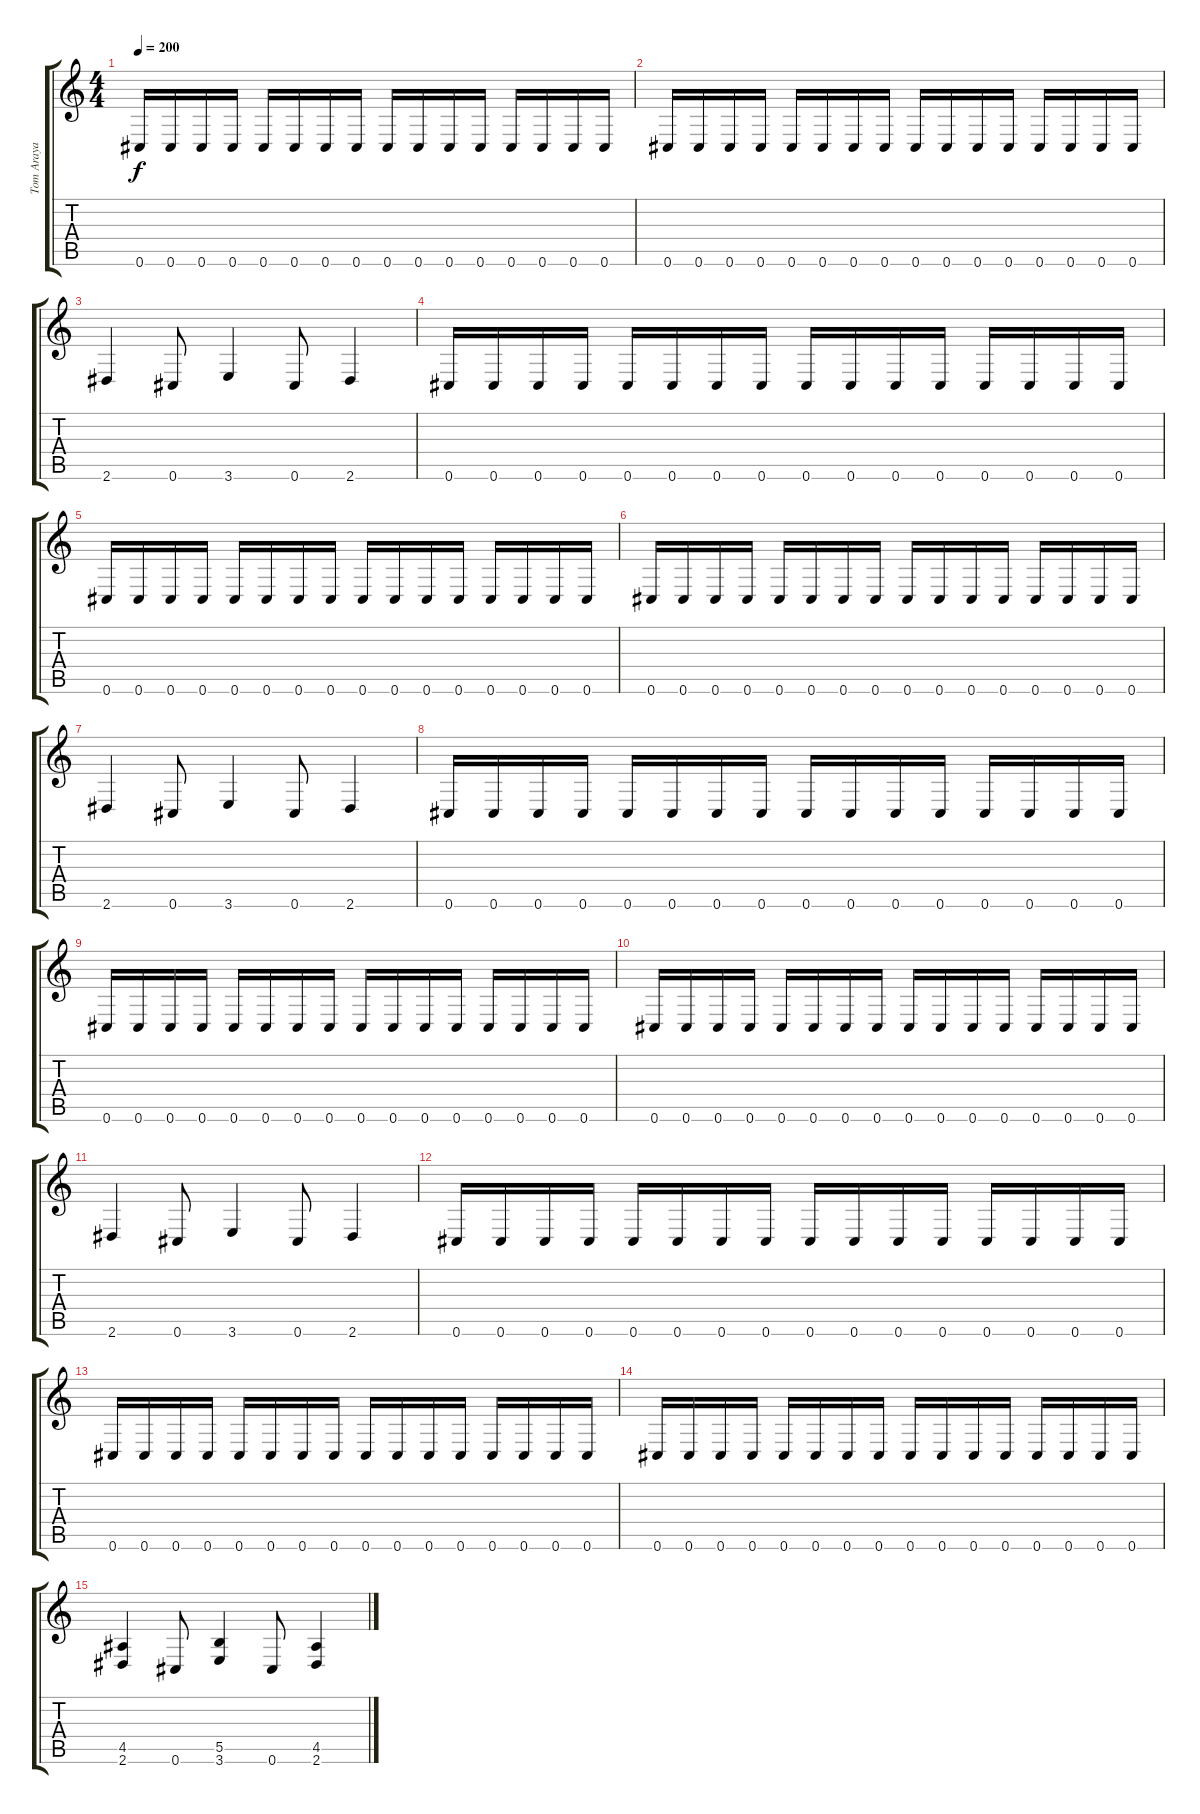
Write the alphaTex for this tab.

\track ("Tom Araya" "Tom Araya") {instrument electricbasspick}
\staff {score tabs}
\tuning (Db4 Ab3 E3 B2 Gb2 Db2) {hide}
\ts (4 4)
\tempo 200
\clef g2
\ks c
0.6.16{dy f} 0.6.16 0.6.16 0.6.16 0.6.16 0.6.16 0.6.16 0.6.16 0.6.16 0.6.16 0.6.16 0.6.16 0.6.16 0.6.16 0.6.16 0.6.16 |
0.6.16 0.6.16 0.6.16 0.6.16 0.6.16 0.6.16 0.6.16 0.6.16 0.6.16 0.6.16 0.6.16 0.6.16 0.6.16 0.6.16 0.6.16 0.6.16 |
2.6.4 0.6.8 3.6.4 0.6.8 2.6.4 |
0.6.16 0.6.16 0.6.16 0.6.16 0.6.16 0.6.16 0.6.16 0.6.16 0.6.16 0.6.16 0.6.16 0.6.16 0.6.16 0.6.16 0.6.16 0.6.16 |
0.6.16 0.6.16 0.6.16 0.6.16 0.6.16 0.6.16 0.6.16 0.6.16 0.6.16 0.6.16 0.6.16 0.6.16 0.6.16 0.6.16 0.6.16 0.6.16 |
0.6.16 0.6.16 0.6.16 0.6.16 0.6.16 0.6.16 0.6.16 0.6.16 0.6.16 0.6.16 0.6.16 0.6.16 0.6.16 0.6.16 0.6.16 0.6.16 |
2.6.4 0.6.8 3.6.4 0.6.8 2.6.4 |
0.6.16 0.6.16 0.6.16 0.6.16 0.6.16 0.6.16 0.6.16 0.6.16 0.6.16 0.6.16 0.6.16 0.6.16 0.6.16 0.6.16 0.6.16 0.6.16 |
0.6.16 0.6.16 0.6.16 0.6.16 0.6.16 0.6.16 0.6.16 0.6.16 0.6.16 0.6.16 0.6.16 0.6.16 0.6.16 0.6.16 0.6.16 0.6.16 |
0.6.16 0.6.16 0.6.16 0.6.16 0.6.16 0.6.16 0.6.16 0.6.16 0.6.16 0.6.16 0.6.16 0.6.16 0.6.16 0.6.16 0.6.16 0.6.16 |
2.6.4 0.6.8 3.6.4 0.6.8 2.6.4 |
0.6.16 0.6.16 0.6.16 0.6.16 0.6.16 0.6.16 0.6.16 0.6.16 0.6.16 0.6.16 0.6.16 0.6.16 0.6.16 0.6.16 0.6.16 0.6.16 |
0.6.16 0.6.16 0.6.16 0.6.16 0.6.16 0.6.16 0.6.16 0.6.16 0.6.16 0.6.16 0.6.16 0.6.16 0.6.16 0.6.16 0.6.16 0.6.16 |
0.6.16 0.6.16 0.6.16 0.6.16 0.6.16 0.6.16 0.6.16 0.6.16 0.6.16 0.6.16 0.6.16 0.6.16 0.6.16 0.6.16 0.6.16 0.6.16 |
(4.5 2.6).4 0.6.8 (5.5 3.6).4 0.6.8 (4.5 2.6).4
